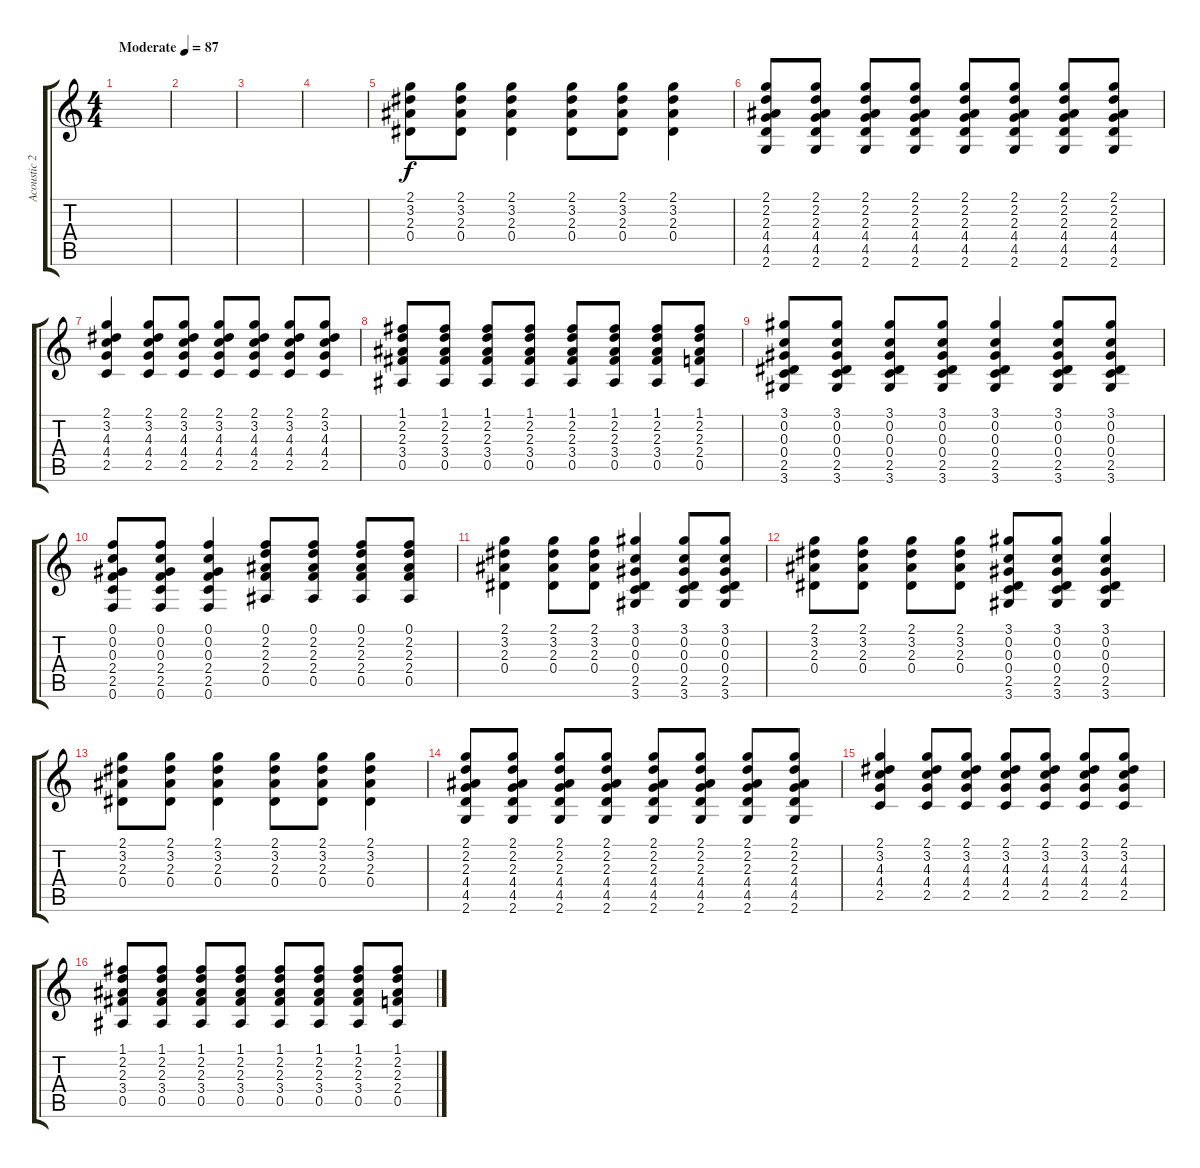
\track ("Acoustic 2" "Acoustic 2") {instrument acousticguitarsteel}
\staff {score tabs}
\tuning (F4 C4 Ab3 Eb3 Bb2 F2) {hide}
\ts (4 4)
\tempo (87 "Moderate")
\clef g2
\ks c
|
|
|
|
(2.1 3.2 2.3 0.4).8 (2.1 3.2 2.3 0.4).8 (2.1 3.2 2.3 0.4).4 (2.1 3.2 2.3 0.4).8 (2.1 3.2 2.3 0.4).8 (2.1 3.2 2.3 0.4).4 |
(2.1 2.2 2.3 4.4 4.5 2.6).8 (2.1 2.2 2.3 4.4 4.5 2.6).8 (2.1 2.2 2.3 4.4 4.5 2.6).8 (2.1 2.2 2.3 4.4 4.5 2.6).8 (2.1 2.2 2.3 4.4 4.5 2.6).8 (2.1 2.2 2.3 4.4 4.5 2.6).8 (2.1 2.2 2.3 4.4 4.5 2.6).8 (2.1 2.2 2.3 4.4 4.5 2.6).8 |
(2.1 3.2 4.3 4.4 2.5).4 (2.1 3.2 4.3 4.4 2.5).8 (2.1 3.2 4.3 4.4 2.5).8 (2.1 3.2 4.3 4.4 2.5).8 (2.1 3.2 4.3 4.4 2.5).8 (2.1 3.2 4.3 4.4 2.5).8 (2.1 3.2 4.3 4.4 2.5).8 |
(1.1 2.2 2.3 3.4 0.5).8 (1.1 2.2 2.3 3.4 0.5).8 (1.1 2.2 2.3 3.4 0.5).8 (1.1 2.2 2.3 3.4 0.5).8 (1.1 2.2 2.3 3.4 0.5).8 (1.1 2.2 2.3 3.4 0.5).8 (1.1 2.2 2.3 3.4 0.5).8 (1.1 2.2 2.3 2.4 0.5).8 |
(3.1 0.2 0.3 0.4 2.5 3.6).8 (3.1 0.2 0.3 0.4 2.5 3.6).8 (3.1 0.2 0.3 0.4 2.5 3.6).8 (3.1 0.2 0.3 0.4 2.5 3.6).8 (3.1 0.2 0.3 0.4 2.5 3.6).4 (3.1 0.2 0.3 0.4 2.5 3.6).8 (3.1 0.2 0.3 0.4 2.5 3.6).8 |
(0.1 0.2 0.3 2.4 2.5 0.6).8 (0.1 0.2 0.3 2.4 2.5 0.6).8 (0.1 0.2 0.3 2.4 2.5 0.6).4 (0.1 2.2 2.3 2.4 0.5).8 (0.1 2.2 2.3 2.4 0.5).8 (0.1 2.2 2.3 2.4 0.5).8 (0.1 2.2 2.3 2.4 0.5).8 |
(2.1 3.2 2.3 0.4).4 (2.1 3.2 2.3 0.4).8 (2.1 3.2 2.3 0.4).8 (3.1 0.2 0.3 0.4 2.5 3.6).4 (3.1 0.2 0.3 0.4 2.5 3.6).8 (3.1 0.2 0.3 0.4 2.5 3.6).8 |
(2.1 3.2 2.3 0.4).8 (2.1 3.2 2.3 0.4).8 (2.1 3.2 2.3 0.4).8 (2.1 3.2 2.3 0.4).8 (3.1 0.2 0.3 0.4 2.5 3.6).8 (3.1 0.2 0.3 0.4 2.5 3.6).8 (3.1 0.2 0.3 0.4 2.5 3.6).4 |
(2.1 3.2 2.3 0.4).8 (2.1 3.2 2.3 0.4).8 (2.1 3.2 2.3 0.4).4 (2.1 3.2 2.3 0.4).8 (2.1 3.2 2.3 0.4).8 (2.1 3.2 2.3 0.4).4 |
(2.1 2.2 2.3 4.4 4.5 2.6).8 (2.1 2.2 2.3 4.4 4.5 2.6).8 (2.1 2.2 2.3 4.4 4.5 2.6).8 (2.1 2.2 2.3 4.4 4.5 2.6).8 (2.1 2.2 2.3 4.4 4.5 2.6).8 (2.1 2.2 2.3 4.4 4.5 2.6).8 (2.1 2.2 2.3 4.4 4.5 2.6).8 (2.1 2.2 2.3 4.4 4.5 2.6).8 |
(2.1 3.2 4.3 4.4 2.5).4 (2.1 3.2 4.3 4.4 2.5).8 (2.1 3.2 4.3 4.4 2.5).8 (2.1 3.2 4.3 4.4 2.5).8 (2.1 3.2 4.3 4.4 2.5).8 (2.1 3.2 4.3 4.4 2.5).8 (2.1 3.2 4.3 4.4 2.5).8 |
(1.1 2.2 2.3 3.4 0.5).8 (1.1 2.2 2.3 3.4 0.5).8 (1.1 2.2 2.3 3.4 0.5).8 (1.1 2.2 2.3 3.4 0.5).8 (1.1 2.2 2.3 3.4 0.5).8 (1.1 2.2 2.3 3.4 0.5).8 (1.1 2.2 2.3 3.4 0.5).8 (1.1 2.2 2.3 2.4 0.5).8
